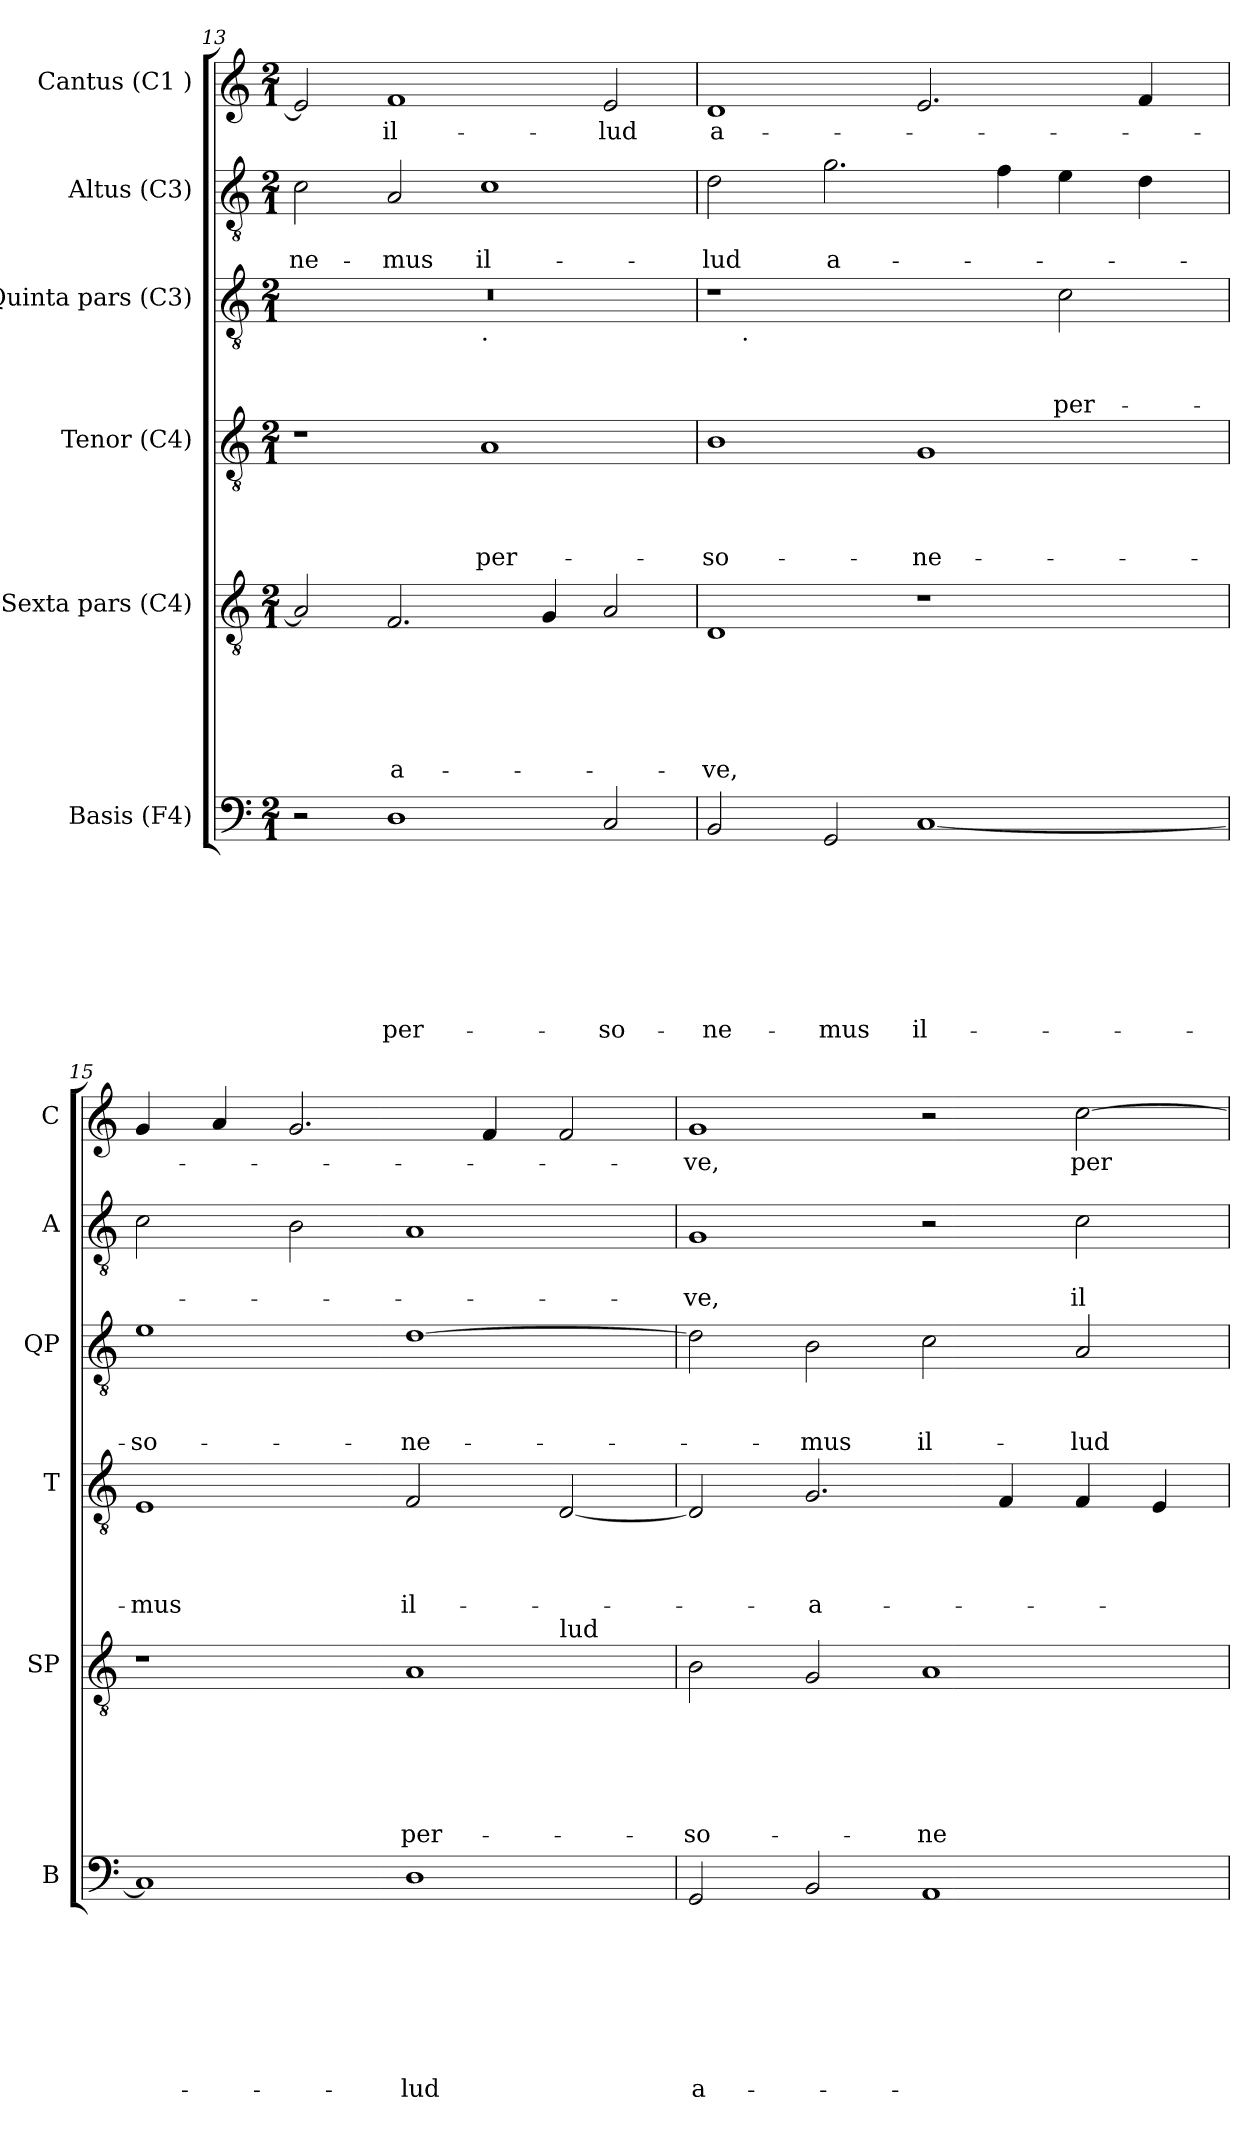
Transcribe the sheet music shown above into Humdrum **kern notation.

**kern	**text	**text	**text	**text	**text	**text	**text	**text	**kern	**text	**text	**text	**text	**text	**text	**kern	**text	**text	**text	**text	**kern	**text	**text	**text	**kern	**text	**text	**kern	**text
*part6	*part6	*part6	*part6	*part6	*part6	*part6	*part6	*part6	*part5	*part5	*part5	*part5	*part5	*part5	*part5	*part4	*part4	*part4	*part4	*part4	*part3	*part3	*part3	*part3	*part2	*part2	*part2	*part1	*part1
*staff6	*staff6	*staff6	*staff6	*staff6	*staff6	*staff6	*staff6	*staff6	*staff5	*staff5	*staff5	*staff5	*staff5	*staff5	*staff5	*staff4	*staff4	*staff4	*staff4	*staff4	*staff3	*staff3	*staff3	*staff3	*staff2	*staff2	*staff2	*staff1	*staff1
*I"Basis (F4)	*	*	*	*	*	*	*	*	*I"Sexta pars (C4)	*	*	*	*	*	*	*I"Tenor (C4)	*	*	*	*	*I"Quinta pars (C3)	*	*	*	*I"Altus (C3)	*	*	*I"Cantus (C1 )	*
*I'B	*	*	*	*	*	*	*	*	*I'SP	*	*	*	*	*	*	*I'T	*	*	*	*	*I'QP	*	*	*	*I'A	*	*	*I'C	*
*clefF4	*	*	*	*	*	*	*	*	*clefGv2	*	*	*	*	*	*	*clefGv2	*	*	*	*	*clefGv2	*	*	*	*clefGv2	*	*	*clefG2	*
*k[]	*	*	*	*	*	*	*	*	*k[]	*	*	*	*	*	*	*k[]	*	*	*	*	*k[]	*	*	*	*k[]	*	*	*k[]	*
*C:	*	*	*	*	*	*	*	*	*C:	*	*	*	*	*	*	*C:	*	*	*	*	*C:	*	*	*	*C:	*	*	*C:	*
*M2/1	*	*	*	*	*	*	*	*	*M2/1	*	*	*	*	*	*	*M2/1	*	*	*	*	*M2/1	*	*	*	*M2/1	*	*	*M2/1	*
=13	=13	=13	=13	=13	=13	=13	=13	=13	=13	=13	=13	=13	=13	=13	=13	=13	=13	=13	=13	=13	=13	=13	=13	=13	=13	=13	=13	=13	=13
!	!	!	!	!	!	!	!	!	!	!	!	!	!	!	!	!	!	!	!	!	!	!	!	!	!	!	!LO:LY:b	!	!
*	*	*	*	*	*	*	*	*	*	*	*	*	*	*	*	*	*	*	*	*	*^	*	*	*	*	*	*	*	*
2r	.	.	.	.	.	.	.	.	2A/]	.	.	.	.	.	.	1r	.	.	.	.	0r	1ryy	.	.	.	2c\	.	-ne-	2e/]	.
!	!	!	!	!	!	!	!	!LO:LY:b	!	!	!	!	!	!	!LO:LY:b	!	!	!	!	!	!	!	!	!	!	!	!	!LO:LY:b	!	!LO:LY:b:rj
1D	.	.	.	.	.	.	.	per-	2.F/	.	.	.	.	.	a-	.	.	.	.	.	.	.	.	.	.	2A/	.	-mus	1f	il-
!	!	!	!	!	!	!	!	!	!	!	!	!	!	!	!	!	!	!	!	!	!	!LO:TX:b:t=.	!	!	!	!	!	!	!	!
!	!	!	!	!	!	!	!	!	!	!	!	!	!	!	!	!	!	!	!	!LO:LY:b	!	!	!	!	!	!	!	!LO:LY:b:rj	!	!
.	.	.	.	.	.	.	.	.	.	.	.	.	.	.	.	1A	.	.	.	per-	.	1ryy	.	.	.	1c	.	il-	.	.
.	.	.	.	.	.	.	.	.	4G/	.	.	.	.	.	.	.	.	.	.	.	.	.	.	.	.	.	.	.	.	.
!	!	!	!	!	!	!	!	!LO:LY:b	!	!	!	!	!	!	!	!	!	!	!	!	!	!	!	!	!	!	!	!	!	!LO:LY:b
2C/	.	.	.	.	.	.	.	-so-	2A/	.	.	.	.	.	.	.	.	.	.	.	.	.	.	.	.	.	.	.	2e/	-lud
=14	=14	=14	=14	=14	=14	=14	=14	=14	=14	=14	=14	=14	=14	=14	=14	=14	=14	=14	=14	=14	=14	=14	=14	=14	=14	=14	=14	=14	=14	=14
!	!	!	!	!	!	!	!	!LO:LY:b	!	!	!	!	!	!	!LO:LY:b	!	!	!	!	!LO:LY:b	!	!	!	!	!	!	!	!LO:LY:b	!	!LO:LY:b:rj
2BB/	.	.	.	.	.	.	.	-ne-	1D	.	.	.	.	.	-ve,	1B	.	.	.	-so-	1r	16.ryy	.	.	.	2d\	.	-lud	1d	a-
!	!	!	!	!	!	!	!	!	!	!	!	!	!	!	!	!	!	!	!	!	!	!LO:TX:b:t=.	!	!	!	!	!	!	!	!
.	.	.	.	.	.	.	.	.	.	.	.	.	.	.	.	.	.	.	.	.	.	1ryy	.	.	.	.	.	.	.	.
!	!	!	!	!	!	!	!	!LO:LY:b	!	!	!	!	!	!	!	!	!	!	!	!	!	!	!	!	!	!	!	!LO:LY:b	!	!
2GG/	.	.	.	.	.	.	.	-mus	.	.	.	.	.	.	.	.	.	.	.	.	.	.	.	.	.	2.g\	.	a-	.	.
!	!	!	!	!	!	!	!	!LO:LY:b:rj	!	!	!	!	!	!	!	!	!	!	!	!LO:LY:b	!	!	!	!	!	!	!	!	!	!
[<1C	.	.	.	.	.	.	.	il-	1r	.	.	.	.	.	.	1G	.	.	.	-ne-	2ryy	.	.	.	.	.	.	.	2.e/	.
.	.	.	.	.	.	.	.	.	.	.	.	.	.	.	.	.	.	.	.	.	.	2ryy	.	.	.	.	.	.	.	.
.	.	.	.	.	.	.	.	.	.	.	.	.	.	.	.	.	.	.	.	.	.	.	.	.	.	4f\	.	.	.	.
!	!	!	!	!	!	!	!	!	!	!	!	!	!	!	!	!	!	!	!	!	!	!	!	!	!LO:LY:b	!	!	!	!	!
.	.	.	.	.	.	.	.	.	.	.	.	.	.	.	.	.	.	.	.	.	2c\	.	.	.	per-	4e\	.	.	.	.
.	.	.	.	.	.	.	.	.	.	.	.	.	.	.	.	.	.	.	.	.	.	4ryy	.	.	.	.	.	.	.	.
.	.	.	.	.	.	.	.	.	.	.	.	.	.	.	.	.	.	.	.	.	.	.	.	.	.	4d\	.	.	4f/	.
.	.	.	.	.	.	.	.	.	.	.	.	.	.	.	.	.	.	.	.	.	.	8ryy	.	.	.	.	.	.	.	.
.	.	.	.	.	.	.	.	.	.	.	.	.	.	.	.	.	.	.	.	.	.	32ryy	.	.	.	.	.	.	.	.
=15	=15	=15	=15	=15	=15	=15	=15	=15	=15	=15	=15	=15	=15	=15	=15	=15	=15	=15	=15	=15	=15	=15	=15	=15	=15	=15	=15	=15	=15	=15
!	!	!	!	!	!	!	!	!	!	!	!	!	!	!	!	!	!	!	!	!LO:LY:b	!	!	!	!	!LO:LY:b	!	!	!	!	!
*	*	*	*	*	*	*	*	*	*^	*	*	*	*	*	*	*	*	*	*	*	*v	*v	*	*	*	*	*	*	*	*
1C]	.	.	.	.	.	.	.	.	1r	1.ryy	.	.	.	.	.	.	1E	.	.	.	-mus	1e	.	.	-so-	2c\	.	.	4g/	.
.	.	.	.	.	.	.	.	.	.	.	.	.	.	.	.	.	.	.	.	.	.	.	.	.	.	.	.	.	4a/	.
.	.	.	.	.	.	.	.	.	.	.	.	.	.	.	.	.	.	.	.	.	.	.	.	.	.	2B\	.	.	2.g/	.
!	!	!	!	!	!	!	!	!LO:LY:b	!	!	!	!	!	!	!	!LO:LY:b	!	!	!	!	!LO:LY:b	!	!	!	!LO:LY:b	!	!	!	!	!
1D	.	.	.	.	.	.	.	-lud	1A	.	.	.	.	.	.	per-	2F/	.	.	.	il-	[>1d	.	.	-ne-	1A	.	.	.	.
.	.	.	.	.	.	.	.	.	.	.	.	.	.	.	.	.	.	.	.	.	.	.	.	.	.	.	.	.	4f/	.
!	!	!	!	!	!	!	!	!	!	!LO:TX:a:t=lud	!	!	!	!	!	!	!	!	!	!	!	!	!	!	!	!	!	!	!	!
.	.	.	.	.	.	.	.	.	.	2ryy	.	.	.	.	.	.	[>2D/	.	.	.	.	.	.	.	.	.	.	.	2f/	.
!!LO:PB:g=z
=16	=16	=16	=16	=16	=16	=16	=16	=16	=16	=16	=16	=16	=16	=16	=16	=16	=16	=16	=16	=16	=16	=16	=16	=16	=16	=16	=16	=16	=16	=16
!	!	!	!	!	!	!	!	!LO:LY:b	!	!	!	!	!	!	!	!LO:LY:b	!	!	!	!	!	!	!	!	!	!	!	!LO:LY:b	!	!LO:LY:b
*	*	*	*	*	*	*	*	*	*v	*v	*	*	*	*	*	*	*	*	*	*	*	*	*	*	*	*	*	*	*	*
2GG/	.	.	.	.	.	.	.	a-	2B\	.	.	.	.	.	-so-	2D/]	.	.	.	.	2d\]	.	.	.	1G	.	-ve,	1g	-ve,
!	!	!	!	!	!	!	!	!	!	!	!	!	!	!	!	!	!	!	!	!LO:LY:b	!	!	!	!LO:LY:b	!	!	!	!	!
2BB/	.	.	.	.	.	.	.	.	2G/	.	.	.	.	.	.	2.G/	.	.	.	-a-	2B\	.	.	-mus	.	.	.	.	.
!	!	!	!	!	!	!	!	!	!	!	!	!	!	!	!LO:LY:b	!	!	!	!	!	!	!	!	!LO:LY:b	!	!	!	!	!
1AA	.	.	.	.	.	.	.	.	1A	.	.	.	.	.	-ne-	.	.	.	.	.	2c\	.	.	il-	2r	.	.	2r	.
.	.	.	.	.	.	.	.	.	.	.	.	.	.	.	.	4F/	.	.	.	.	.	.	.	.	.	.	.	.	.
!	!	!	!	!	!	!	!	!	!	!	!	!	!	!	!	!	!	!	!	!	!	!	!	!LO:LY:b	!	!	!LO:LY:b	!	!LO:LY:b
.	.	.	.	.	.	.	.	.	.	.	.	.	.	.	.	4F/	.	.	.	.	2A/	.	.	-lud	2c\	.	il-	[>2cc\	per-
.	.	.	.	.	.	.	.	.	.	.	.	.	.	.	.	4E/	.	.	.	.	.	.	.	.	.	.	.	.	.
=	=	=	=	=	=	=	=	=	=	=	=	=	=	=	=	=	=	=	=	=	=	=	=	=	=	=	=	=	=
*-	*-	*-	*-	*-	*-	*-	*-	*-	*-	*-	*-	*-	*-	*-	*-	*-	*-	*-	*-	*-	*-	*-	*-	*-	*-	*-	*-	*-	*-
